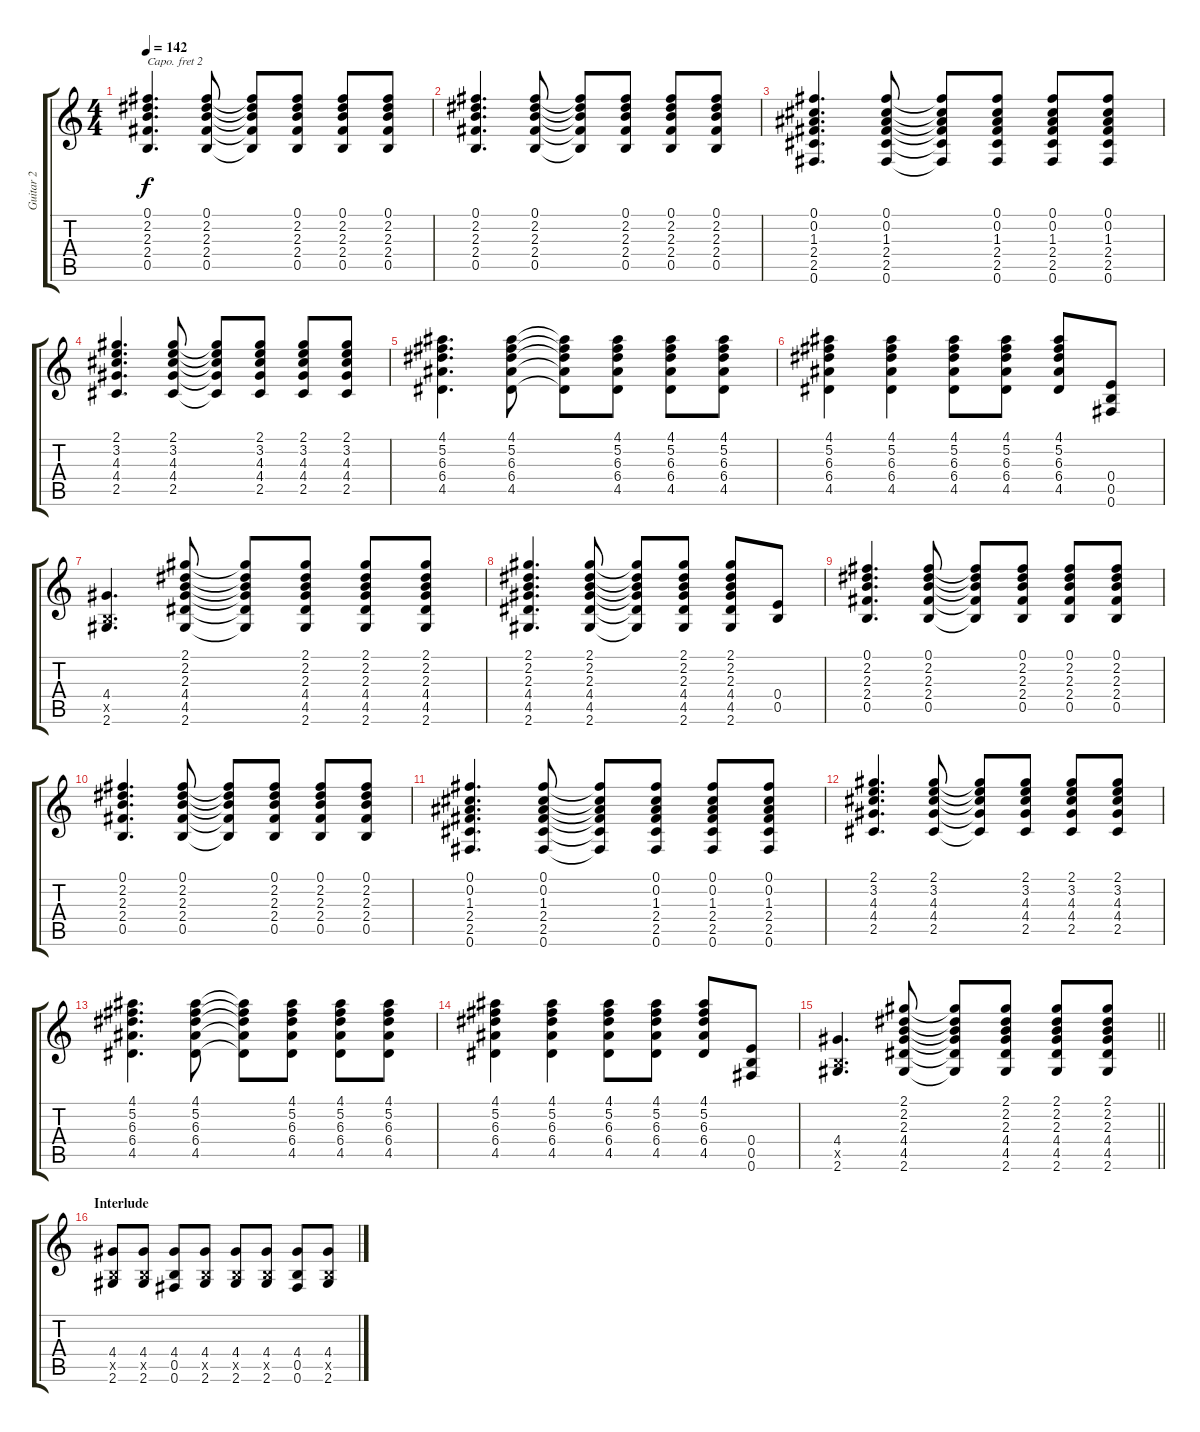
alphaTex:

\track ("Guitar 2" "Guitar 2") {instrument acousticguitarnylon}
\staff {score tabs}
\capo 2
\tuning (E4 B3 G3 D3 A2 E2) {hide}
\ts (4 4)
\tempo 142
\clef g2
\ks c
(0.1 2.2 2.3 2.4 0.5).4{d dy f} (0.1 2.2 2.3 2.4 0.5).8 (0.1{t} 2.2{t} 2.3{t} 2.4{t} 0.5{t}).8 (0.1 2.2 2.3 2.4 0.5).8 (0.1 2.2 2.3 2.4 0.5).8 (0.1 2.2 2.3 2.4 0.5).8 |
(0.1 2.2 2.3 2.4 0.5).4{d} (0.1 2.2 2.3 2.4 0.5).8 (0.1{t} 2.2{t} 2.3{t} 2.4{t} 0.5{t}).8 (0.1 2.2 2.3 2.4 0.5).8 (0.1 2.2 2.3 2.4 0.5).8 (0.1 2.2 2.3 2.4 0.5).8 |
(0.1 0.2 1.3 2.4 2.5 0.6).4{d} (0.1 0.2 1.3 2.4 2.5 0.6).8 (0.1{t} 0.2{t} 1.3{t} 2.4{t} 2.5{t} 0.6{t}).8 (0.1 0.2 1.3 2.4 2.5 0.6).8 (0.1 0.2 1.3 2.4 2.5 0.6).8 (0.1 0.2 1.3 2.4 2.5 0.6).8 |
(2.1 3.2 4.3 4.4 2.5).4{d} (2.1 3.2 4.3 4.4 2.5).8 (2.1{t} 3.2{t} 4.3{t} 4.4{t} 2.5{t}).8 (2.1 3.2 4.3 4.4 2.5).8 (2.1 3.2 4.3 4.4 2.5).8 (2.1 3.2 4.3 4.4 2.5).8 |
(4.1 5.2 6.3 6.4 4.5).4{d} (4.1 5.2 6.3 6.4 4.5).8 (4.1{t} 5.2{t} 6.3{t} 6.4{t} 4.5{t}).8 (4.1 5.2 6.3 6.4 4.5).8 (4.1 5.2 6.3 6.4 4.5).8 (4.1 5.2 6.3 6.4 4.5).8 |
(4.1 5.2 6.3 6.4 4.5).4 (4.1 5.2 6.3 6.4 4.5).4 (4.1 5.2 6.3 6.4 4.5).8 (4.1 5.2 6.3 6.4 4.5).8 (4.1 5.2 6.3 6.4 4.5).8 (0.4 0.5 0.6).8 |
(4.4 0.5{x} 2.6).4{d} (2.1 2.2 2.3 4.4 4.5 2.6).8 (2.1{t} 2.2{t} 2.3{t} 4.4{t} 4.5{t} 2.6{t}).8 (2.1 2.2 2.3 4.4 4.5 2.6).8 (2.1 2.2 2.3 4.4 4.5 2.6).8 (2.1 2.2 2.3 4.4 4.5 2.6).8 |
(2.1 2.2 2.3 4.4 4.5 2.6).4{d} (2.1 2.2 2.3 4.4 4.5 2.6).8 (2.1{t} 2.2{t} 2.3{t} 4.4{t} 4.5{t} 2.6{t}).8 (2.1 2.2 2.3 4.4 4.5 2.6).8 (2.1 2.2 2.3 4.4 4.5 2.6).8 (0.4 0.5).8 |
(0.1 2.2 2.3 2.4 0.5).4{d} (0.1 2.2 2.3 2.4 0.5).8 (0.1{t} 2.2{t} 2.3{t} 2.4{t} 0.5{t}).8 (0.1 2.2 2.3 2.4 0.5).8 (0.1 2.2 2.3 2.4 0.5).8 (0.1 2.2 2.3 2.4 0.5).8 |
(0.1 2.2 2.3 2.4 0.5).4{d} (0.1 2.2 2.3 2.4 0.5).8 (0.1{t} 2.2{t} 2.3{t} 2.4{t} 0.5{t}).8 (0.1 2.2 2.3 2.4 0.5).8 (0.1 2.2 2.3 2.4 0.5).8 (0.1 2.2 2.3 2.4 0.5).8 |
(0.1 0.2 1.3 2.4 2.5 0.6).4{d} (0.1 0.2 1.3 2.4 2.5 0.6).8 (0.1{t} 0.2{t} 1.3{t} 2.4{t} 2.5{t} 0.6{t}).8 (0.1 0.2 1.3 2.4 2.5 0.6).8 (0.1 0.2 1.3 2.4 2.5 0.6).8 (0.1 0.2 1.3 2.4 2.5 0.6).8 |
(2.1 3.2 4.3 4.4 2.5).4{d} (2.1 3.2 4.3 4.4 2.5).8 (2.1{t} 3.2{t} 4.3{t} 4.4{t} 2.5{t}).8 (2.1 3.2 4.3 4.4 2.5).8 (2.1 3.2 4.3 4.4 2.5).8 (2.1 3.2 4.3 4.4 2.5).8 |
(4.1 5.2 6.3 6.4 4.5).4{d} (4.1 5.2 6.3 6.4 4.5).8 (4.1{t} 5.2{t} 6.3{t} 6.4{t} 4.5{t}).8 (4.1 5.2 6.3 6.4 4.5).8 (4.1 5.2 6.3 6.4 4.5).8 (4.1 5.2 6.3 6.4 4.5).8 |
(4.1 5.2 6.3 6.4 4.5).4 (4.1 5.2 6.3 6.4 4.5).4 (4.1 5.2 6.3 6.4 4.5).8 (4.1 5.2 6.3 6.4 4.5).8 (4.1 5.2 6.3 6.4 4.5).8 (0.4 0.5 0.6).8 |
\barLineRight lightlight
(4.4 0.5{x} 2.6).4{d} (2.1 2.2 2.3 4.4 4.5 2.6).8 (2.1{t} 2.2{t} 2.3{t} 4.4{t} 4.5{t} 2.6{t}).8 (2.1 2.2 2.3 4.4 4.5 2.6).8 (2.1 2.2 2.3 4.4 4.5 2.6).8 (2.1 2.2 2.3 4.4 4.5 2.6).8 |
\section ("" "Interlude")
(4.4 0.5{x} 2.6).8 (4.4 0.5{x} 2.6).8 (4.4 0.5 0.6).8 (4.4 0.5{x} 2.6).8 (4.4 0.5{x} 2.6).8 (4.4 0.5{x} 2.6).8 (4.4 0.5 0.6).8 (4.4 0.5{x} 2.6).8
